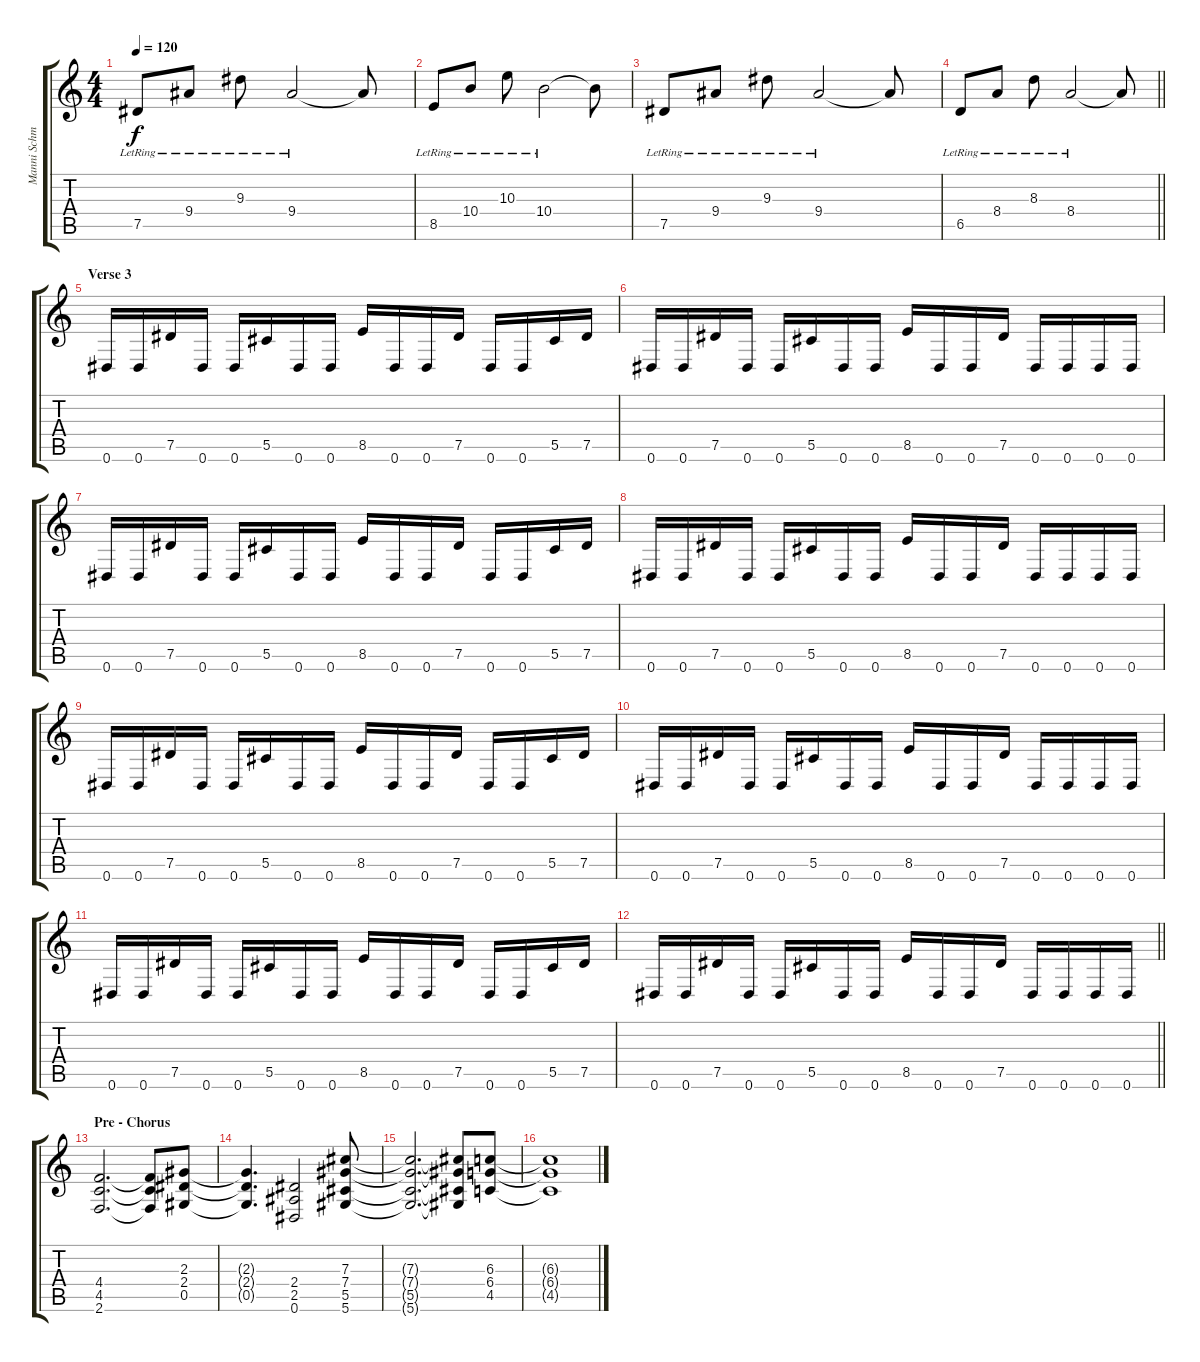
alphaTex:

\track ("Manni Schmidt" "Manni Schm") {instrument distortionguitar}
\staff {score tabs}
\tuning (Eb4 Bb3 Gb3 Db3 Ab2 Eb2) {hide}
\ts (4 4)
\tempo 120
\clef g2
\ks c
7.5{lr}.8{dy f} 9.4{lr}.8 9.3{lr}.8 9.4{lr}.2 9.4{t}.8 |
8.5{lr}.8 10.4{lr}.8 10.3{lr}.8 10.4{lr}.2 10.4{t}.8 |
7.5{lr}.8 9.4{lr}.8 9.3{lr}.8 9.4{lr}.2 9.4{t}.8 |
\barLineRight lightlight
6.5{lr}.8 8.4{lr}.8 8.3{lr}.8 8.4{lr}.2 8.4{t}.8 |
\section ("" "Verse 3")
0.6.16{instrument distortionguitar} 0.6.16 7.5.16 0.6.16 0.6.16 5.5.16 0.6.16 0.6.16 8.5.16 0.6.16 0.6.16 7.5.16 0.6.16 0.6.16 5.5.16 7.5.16 |
0.6.16 0.6.16 7.5.16 0.6.16 0.6.16 5.5.16 0.6.16 0.6.16 8.5.16 0.6.16 0.6.16 7.5.16 0.6.16 0.6.16 0.6.16 0.6.16 |
0.6.16 0.6.16 7.5.16 0.6.16 0.6.16 5.5.16 0.6.16 0.6.16 8.5.16 0.6.16 0.6.16 7.5.16 0.6.16 0.6.16 5.5.16 7.5.16 |
0.6.16 0.6.16 7.5.16 0.6.16 0.6.16 5.5.16 0.6.16 0.6.16 8.5.16 0.6.16 0.6.16 7.5.16 0.6.16 0.6.16 0.6.16 0.6.16 |
0.6.16 0.6.16 7.5.16 0.6.16 0.6.16 5.5.16 0.6.16 0.6.16 8.5.16 0.6.16 0.6.16 7.5.16 0.6.16 0.6.16 5.5.16 7.5.16 |
0.6.16 0.6.16 7.5.16 0.6.16 0.6.16 5.5.16 0.6.16 0.6.16 8.5.16 0.6.16 0.6.16 7.5.16 0.6.16 0.6.16 0.6.16 0.6.16 |
0.6.16 0.6.16 7.5.16 0.6.16 0.6.16 5.5.16 0.6.16 0.6.16 8.5.16 0.6.16 0.6.16 7.5.16 0.6.16 0.6.16 5.5.16 7.5.16 |
\barLineRight lightlight
0.6.16 0.6.16 7.5.16 0.6.16 0.6.16 5.5.16 0.6.16 0.6.16 8.5.16 0.6.16 0.6.16 7.5.16 0.6.16 0.6.16 0.6.16 0.6.16 |
\section ("" "Pre - Chorus")
(4.4 4.5 2.6).2{d} (4.4{t} 4.5{t} 2.6{t}).8 (2.3 2.4 0.5).8 |
(2.3{t} 2.4{t} 0.5{t}).4{d} (2.4 2.5 0.6).2 (7.3 7.4 5.5 5.6).8 |
(7.3{t} 7.4{t} 5.5{t} 5.6{t}).2{d} (7.3{t} 7.4{t} 5.5{t} 5.6{t}).8 (6.3 6.4 4.5).8 |
(6.3{t} 6.4{t} 4.5{t}).1
